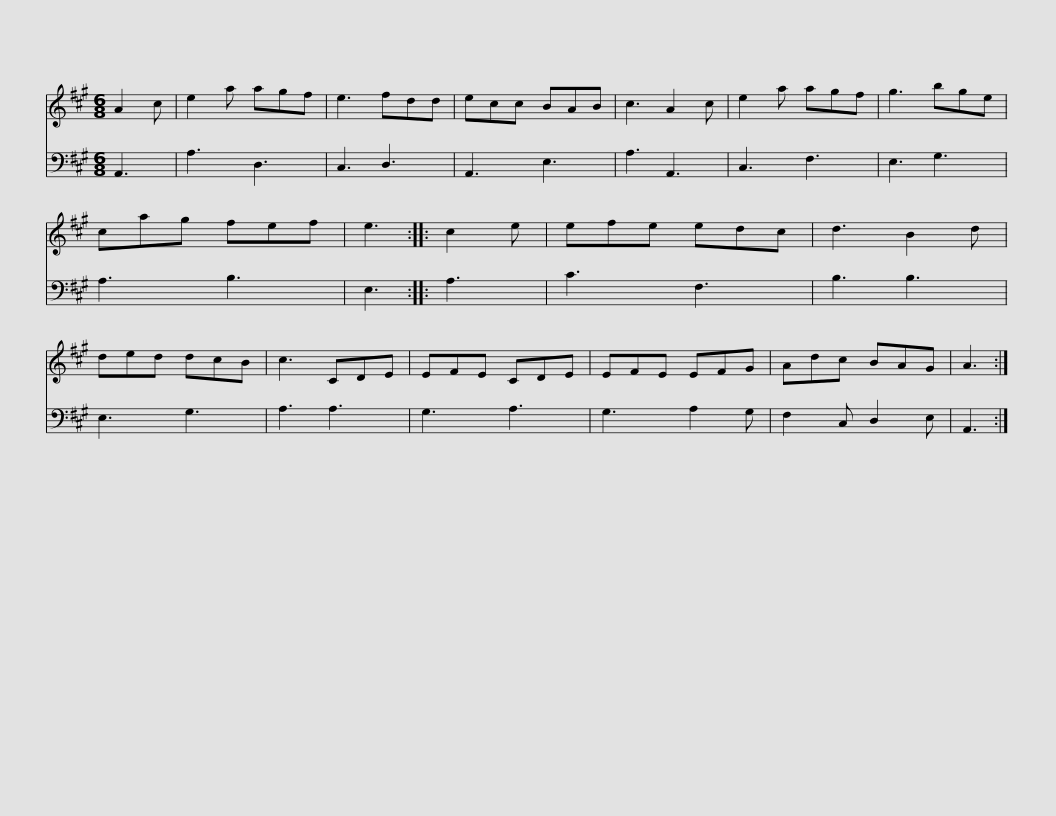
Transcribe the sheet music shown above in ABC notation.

X:1
%%score 1 2
L:1/8
M:6/8
I:linebreak $
K:A
V:1 treble
V:2 bass
V:1
 A2 c | e2 a agf | e3 fdd | ecc BAB | c3 A2 c | %5
 e2 a agf | g3 bge | cag fef | e3 ::$ c2 e | %10
 efe edc | d3 B2 d | ded dcB | c3 CDE | EFE CDE | %15
 EFE EFG | Adc BAG |$ A3 :| %18
V:2
 A,,3 | A,3 D,3 | C,3 D,3 | A,,3 E,3 | A,3 A,,3 | %5
 C,3 F,3 | E,3 G,3 | A,3 B,3 | E,3 ::$ A,3 | %10
 C3 F,3 | B,3 B,3 | E,3 G,3 | A,3 A,3 | G,3 A,3 | %15
 G,3 A,2 G, | F,2 C, D,2 E, |$ A,,3 :| %18
